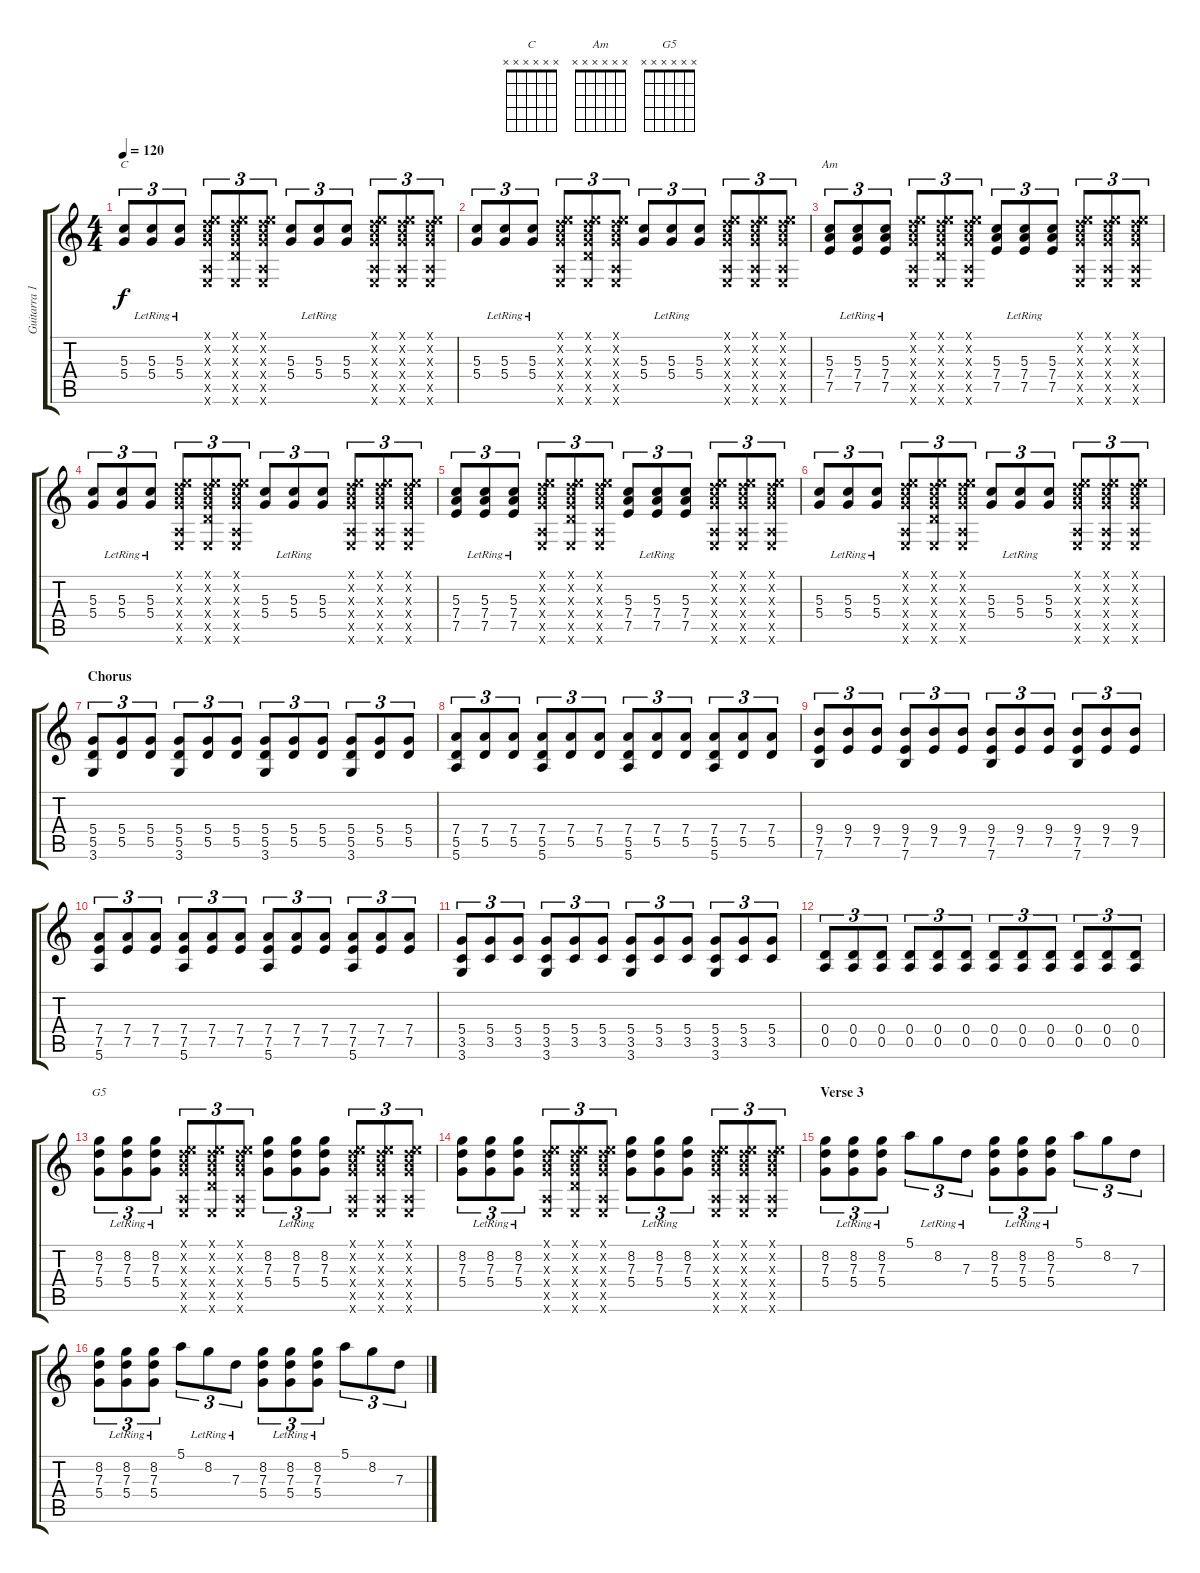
\track ("Guitarra 1" "Guitarra 1") {instrument overdrivenguitar}
\staff {score tabs}
\tuning (E4 B3 G3 D3 A2 E2) {hide}
\chord ("C" x x x x x x)
\chord ("Am" x x x x x x)
\chord ("G5" x x x x x x)
\ts (4 4)
\tempo 120
\clef g2
\ks c
(5.3 5.4).8{tu (3 2) ch "C" dy f} (5.3 5.4{lr}).8{tu (3 2)} (5.3 5.4{lr}).8{tu (3 2)} (0.1{x} 3.2{x} 4.3{x} 5.4{x} 0.5{x} 0.6{x}).8{tu (3 2)} (0.1{x} 3.2{x} 4.3{x} 5.4{x} 5.5{x} 0.6{x}).8{tu (3 2)} (0.1{x} 3.2{x} 4.3{x} 5.4{x} 0.5{x} 0.6{x}).8{tu (3 2)} (5.3 5.4).8{tu (3 2)} (5.3 5.4{lr}).8{tu (3 2)} (5.3 5.4).8{tu (3 2)} (0.1{x} 3.2{x} 4.3{x} 5.4{x} 0.5{x} 0.6{x}).8{tu (3 2)} (0.1{x} 3.2{x} 4.3{x} 5.4{x} 0.5{x} 0.6{x}).8{tu (3 2)} (0.1{x} 3.2{x} 4.3{x} 5.4{x} 0.5{x} 0.6{x}).8{tu (3 2)} |
(5.3 5.4).8{tu (3 2)} (5.3 5.4{lr}).8{tu (3 2)} (5.3 5.4{lr}).8{tu (3 2)} (0.1{x} 3.2{x} 4.3{x} 5.4{x} 0.5{x} 0.6{x}).8{tu (3 2)} (0.1{x} 3.2{x} 4.3{x} 5.4{x} 5.5{x} 0.6{x}).8{tu (3 2)} (0.1{x} 3.2{x} 4.3{x} 5.4{x} 0.5{x} 0.6{x}).8{tu (3 2)} (5.3 5.4).8{tu (3 2)} (5.3 5.4{lr}).8{tu (3 2)} (5.3 5.4).8{tu (3 2)} (0.1{x} 3.2{x} 4.3{x} 5.4{x} 0.5{x} 0.6{x}).8{tu (3 2)} (0.1{x} 3.2{x} 4.3{x} 5.4{x} 0.5{x} 0.6{x}).8{tu (3 2)} (0.1{x} 3.2{x} 4.3{x} 5.4{x} 0.5{x} 0.6{x}).8{tu (3 2)} |
(5.3 7.4 7.5).8{tu (3 2) ch "Am"} (5.3 7.4{lr} 7.5).8{tu (3 2)} (5.3 7.4{lr} 7.5).8{tu (3 2)} (0.1{x} 3.2{x} 4.3{x} 5.4{x} 0.5{x} 0.6{x}).8{tu (3 2)} (0.1{x} 3.2{x} 4.3{x} 5.4{x} 5.5{x} 0.6{x}).8{tu (3 2)} (0.1{x} 3.2{x} 4.3{x} 5.4{x} 0.5{x} 0.6{x}).8{tu (3 2)} (5.3 7.4 7.5).8{tu (3 2)} (5.3 7.4{lr} 7.5).8{tu (3 2)} (5.3 7.4 7.5).8{tu (3 2)} (0.1{x} 3.2{x} 4.3{x} 5.4{x} 0.5{x} 0.6{x}).8{tu (3 2)} (0.1{x} 3.2{x} 4.3{x} 5.4{x} 0.5{x} 0.6{x}).8{tu (3 2)} (0.1{x} 3.2{x} 4.3{x} 5.4{x} 0.5{x} 0.6{x}).8{tu (3 2)} |
(5.3 5.4).8{tu (3 2)} (5.3 5.4{lr}).8{tu (3 2)} (5.3 5.4{lr}).8{tu (3 2)} (0.1{x} 3.2{x} 4.3{x} 5.4{x} 0.5{x} 0.6{x}).8{tu (3 2)} (0.1{x} 3.2{x} 4.3{x} 5.4{x} 5.5{x} 0.6{x}).8{tu (3 2)} (0.1{x} 3.2{x} 4.3{x} 5.4{x} 0.5{x} 0.6{x}).8{tu (3 2)} (5.3 5.4).8{tu (3 2)} (5.3 5.4{lr}).8{tu (3 2)} (5.3 5.4).8{tu (3 2)} (0.1{x} 3.2{x} 4.3{x} 5.4{x} 0.5{x} 0.6{x}).8{tu (3 2)} (0.1{x} 3.2{x} 4.3{x} 5.4{x} 0.5{x} 0.6{x}).8{tu (3 2)} (0.1{x} 3.2{x} 4.3{x} 5.4{x} 0.5{x} 0.6{x}).8{tu (3 2)} |
(5.3 7.4 7.5).8{tu (3 2)} (5.3 7.4{lr} 7.5).8{tu (3 2)} (5.3 7.4{lr} 7.5).8{tu (3 2)} (0.1{x} 3.2{x} 4.3{x} 5.4{x} 0.5{x} 0.6{x}).8{tu (3 2)} (0.1{x} 3.2{x} 4.3{x} 5.4{x} 5.5{x} 0.6{x}).8{tu (3 2)} (0.1{x} 3.2{x} 4.3{x} 5.4{x} 0.5{x} 0.6{x}).8{tu (3 2)} (5.3 7.4 7.5).8{tu (3 2)} (5.3 7.4{lr} 7.5).8{tu (3 2)} (5.3 7.4 7.5).8{tu (3 2)} (0.1{x} 3.2{x} 4.3{x} 5.4{x} 0.5{x} 0.6{x}).8{tu (3 2)} (0.1{x} 3.2{x} 4.3{x} 5.4{x} 0.5{x} 0.6{x}).8{tu (3 2)} (0.1{x} 3.2{x} 4.3{x} 5.4{x} 0.5{x} 0.6{x}).8{tu (3 2)} |
(5.3 5.4).8{tu (3 2)} (5.3 5.4{lr}).8{tu (3 2)} (5.3 5.4{lr}).8{tu (3 2)} (0.1{x} 3.2{x} 4.3{x} 5.4{x} 0.5{x} 0.6{x}).8{tu (3 2)} (0.1{x} 3.2{x} 4.3{x} 5.4{x} 5.5{x} 0.6{x}).8{tu (3 2)} (0.1{x} 3.2{x} 4.3{x} 5.4{x} 0.5{x} 0.6{x}).8{tu (3 2)} (5.3 5.4).8{tu (3 2)} (5.3 5.4{lr}).8{tu (3 2)} (5.3 5.4).8{tu (3 2)} (0.1{x} 3.2{x} 4.3{x} 5.4{x} 0.5{x} 0.6{x}).8{tu (3 2)} (0.1{x} 3.2{x} 4.3{x} 5.4{x} 0.5{x} 0.6{x}).8{tu (3 2)} (0.1{x} 3.2{x} 4.3{x} 5.4{x} 0.5{x} 0.6{x}).8{tu (3 2)} |
\section ("" "Chorus")
(5.4 5.5 3.6).8{tu (3 2)} (5.4 5.5).8{tu (3 2)} (5.4 5.5).8{tu (3 2)} (5.4 5.5 3.6).8{tu (3 2)} (5.4 5.5).8{tu (3 2)} (5.4 5.5).8{tu (3 2)} (5.4 5.5 3.6).8{tu (3 2)} (5.4 5.5).8{tu (3 2)} (5.4 5.5).8{tu (3 2)} (5.4 5.5 3.6).8{tu (3 2)} (5.4 5.5).8{tu (3 2)} (5.4 5.5).8{tu (3 2)} |
(7.4 5.5 5.6).8{tu (3 2)} (7.4 5.5).8{tu (3 2)} (7.4 5.5).8{tu (3 2)} (7.4 5.5 5.6).8{tu (3 2)} (7.4 5.5).8{tu (3 2)} (7.4 5.5).8{tu (3 2)} (7.4 5.5 5.6).8{tu (3 2)} (7.4 5.5).8{tu (3 2)} (7.4 5.5).8{tu (3 2)} (7.4 5.5 5.6).8{tu (3 2)} (7.4 5.5).8{tu (3 2)} (7.4 5.5).8{tu (3 2)} |
(9.4 7.5 7.6).8{tu (3 2)} (9.4 7.5).8{tu (3 2)} (9.4 7.5).8{tu (3 2)} (9.4 7.5 7.6).8{tu (3 2)} (9.4 7.5).8{tu (3 2)} (9.4 7.5).8{tu (3 2)} (9.4 7.5 7.6).8{tu (3 2)} (9.4 7.5).8{tu (3 2)} (9.4 7.5).8{tu (3 2)} (9.4 7.5 7.6).8{tu (3 2)} (9.4 7.5).8{tu (3 2)} (9.4 7.5).8{tu (3 2)} |
(7.4 7.5 5.6).8{tu (3 2)} (7.4 7.5).8{tu (3 2)} (7.4 7.5).8{tu (3 2)} (7.4 7.5 5.6).8{tu (3 2)} (7.4 7.5).8{tu (3 2)} (7.4 7.5).8{tu (3 2)} (7.4 7.5 5.6).8{tu (3 2)} (7.4 7.5).8{tu (3 2)} (7.4 7.5).8{tu (3 2)} (7.4 7.5 5.6).8{tu (3 2)} (7.4 7.5).8{tu (3 2)} (7.4 7.5).8{tu (3 2)} |
(5.4 3.5 3.6).8{tu (3 2)} (5.4 3.5).8{tu (3 2)} (5.4 3.5).8{tu (3 2)} (5.4 3.5 3.6).8{tu (3 2)} (5.4 3.5).8{tu (3 2)} (5.4 3.5).8{tu (3 2)} (5.4 3.5 3.6).8{tu (3 2)} (5.4 3.5).8{tu (3 2)} (5.4 3.5).8{tu (3 2)} (5.4 3.5 3.6).8{tu (3 2)} (5.4 3.5).8{tu (3 2)} (5.4 3.5).8{tu (3 2)} |
(0.4 0.5).8{tu (3 2)} (0.4 0.5).8{tu (3 2)} (0.4 0.5).8{tu (3 2)} (0.4 0.5).8{tu (3 2)} (0.4 0.5).8{tu (3 2)} (0.4 0.5).8{tu (3 2)} (0.4 0.5).8{tu (3 2)} (0.4 0.5).8{tu (3 2)} (0.4 0.5).8{tu (3 2)} (0.4 0.5).8{tu (3 2)} (0.4 0.5).8{tu (3 2)} (0.4 0.5).8{tu (3 2)} |
(8.2 7.3 5.4).8{tu (3 2) ch "G5"} (8.2 7.3 5.4{lr}).8{tu (3 2)} (8.2 7.3 5.4{lr}).8{tu (3 2)} (0.1{x} 3.2{x} 4.3{x} 5.4{x} 0.5{x} 0.6{x}).8{tu (3 2)} (0.1{x} 3.2{x} 4.3{x} 5.4{x} 5.5{x} 0.6{x}).8{tu (3 2)} (0.1{x} 3.2{x} 4.3{x} 5.4{x} 0.5{x} 0.6{x}).8{tu (3 2)} (8.2 7.3 5.4).8{tu (3 2)} (8.2 7.3 5.4{lr}).8{tu (3 2)} (8.2 7.3 5.4).8{tu (3 2)} (0.1{x} 3.2{x} 4.3{x} 5.4{x} 0.5{x} 0.6{x}).8{tu (3 2)} (0.1{x} 3.2{x} 4.3{x} 5.4{x} 0.5{x} 0.6{x}).8{tu (3 2)} (0.1{x} 3.2{x} 4.3{x} 5.4{x} 0.5{x} 0.6{x}).8{tu (3 2)} |
(8.2 7.3 5.4).8{tu (3 2)} (8.2 7.3 5.4{lr}).8{tu (3 2)} (8.2 7.3 5.4{lr}).8{tu (3 2)} (0.1{x} 3.2{x} 4.3{x} 5.4{x} 0.5{x} 0.6{x}).8{tu (3 2)} (0.1{x} 3.2{x} 4.3{x} 5.4{x} 5.5{x} 0.6{x}).8{tu (3 2)} (0.1{x} 3.2{x} 4.3{x} 5.4{x} 0.5{x} 0.6{x}).8{tu (3 2)} (8.2 7.3 5.4).8{tu (3 2)} (8.2 7.3 5.4{lr}).8{tu (3 2)} (8.2 7.3 5.4).8{tu (3 2)} (0.1{x} 3.2{x} 4.3{x} 5.4{x} 0.5{x} 0.6{x}).8{tu (3 2)} (0.1{x} 3.2{x} 4.3{x} 5.4{x} 0.5{x} 0.6{x}).8{tu (3 2)} (0.1{x} 3.2{x} 4.3{x} 5.4{x} 0.5{x} 0.6{x}).8{tu (3 2)} |
\section ("" "Verse 3")
(8.2 7.3 5.4).8{tu (3 2)} (8.2 7.3 5.4{lr}).8{tu (3 2)} (8.2 7.3 5.4{lr}).8{tu (3 2)} 5.1.8{tu (3 2)} 8.2{lr}.8{tu (3 2)} 7.3{lr}.8{tu (3 2)} (8.2 7.3 5.4).8{tu (3 2)} (8.2 7.3 5.4{lr}).8{tu (3 2)} (8.2 7.3 5.4{lr}).8{tu (3 2)} 5.1.8{tu (3 2)} 8.2.8{tu (3 2)} 7.3.8{tu (3 2)} |
(8.2 7.3 5.4).8{tu (3 2)} (8.2 7.3 5.4{lr}).8{tu (3 2)} (8.2 7.3 5.4{lr}).8{tu (3 2)} 5.1.8{tu (3 2)} 8.2{lr}.8{tu (3 2)} 7.3{lr}.8{tu (3 2)} (8.2 7.3 5.4).8{tu (3 2)} (8.2 7.3 5.4{lr}).8{tu (3 2)} (8.2 7.3 5.4{lr}).8{tu (3 2)} 5.1.8{tu (3 2)} 8.2.8{tu (3 2)} 7.3.8{tu (3 2)}
